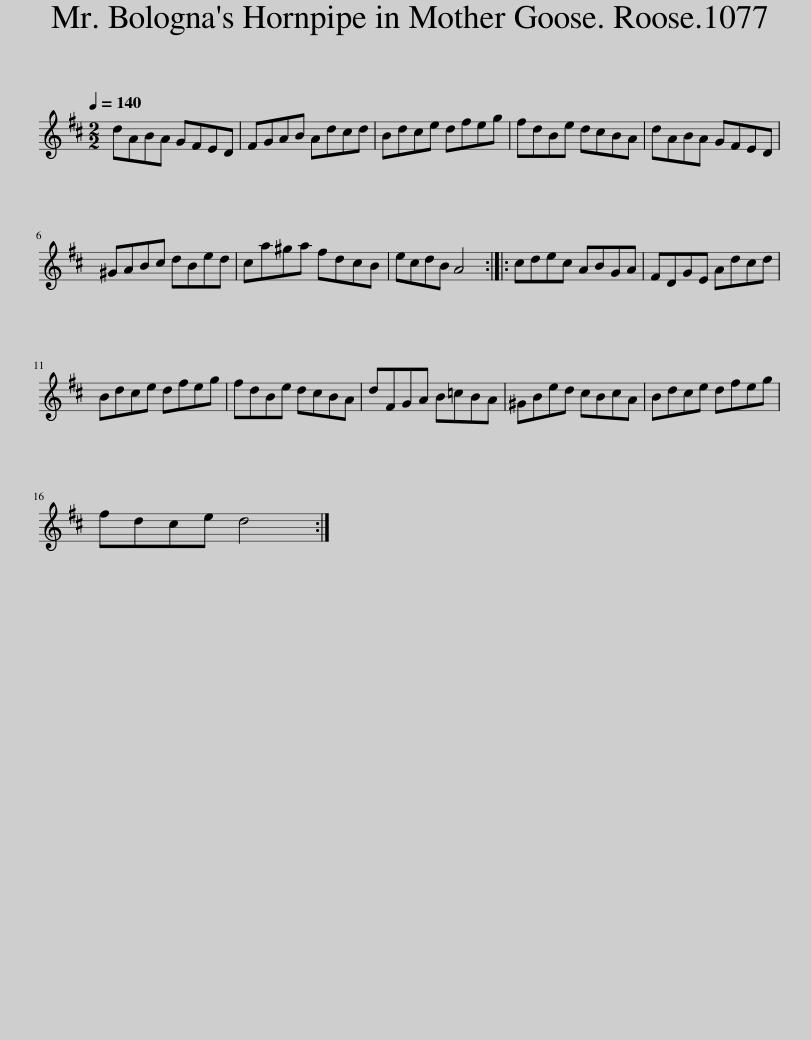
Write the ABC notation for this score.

X:1
L:1/8
Q:1/4=140
M:2/2
I:linebreak $
K:D
V:1 treble
V:1
 dABA GFED | FGAB Adcd | Bdce dfeg | fdBe dcBA | dABA GFED |$ %5
 ^GABc dBed | ca^ga fdcB | ecdB A4 :: cdec ABGA | FDGE Adcd |$ %10
 Bdce dfeg | fdBe dcBA | dFGA B=cBA | ^GBed cBcA | Bdce dfeg |$ %15
 fdce d4 :| %16
